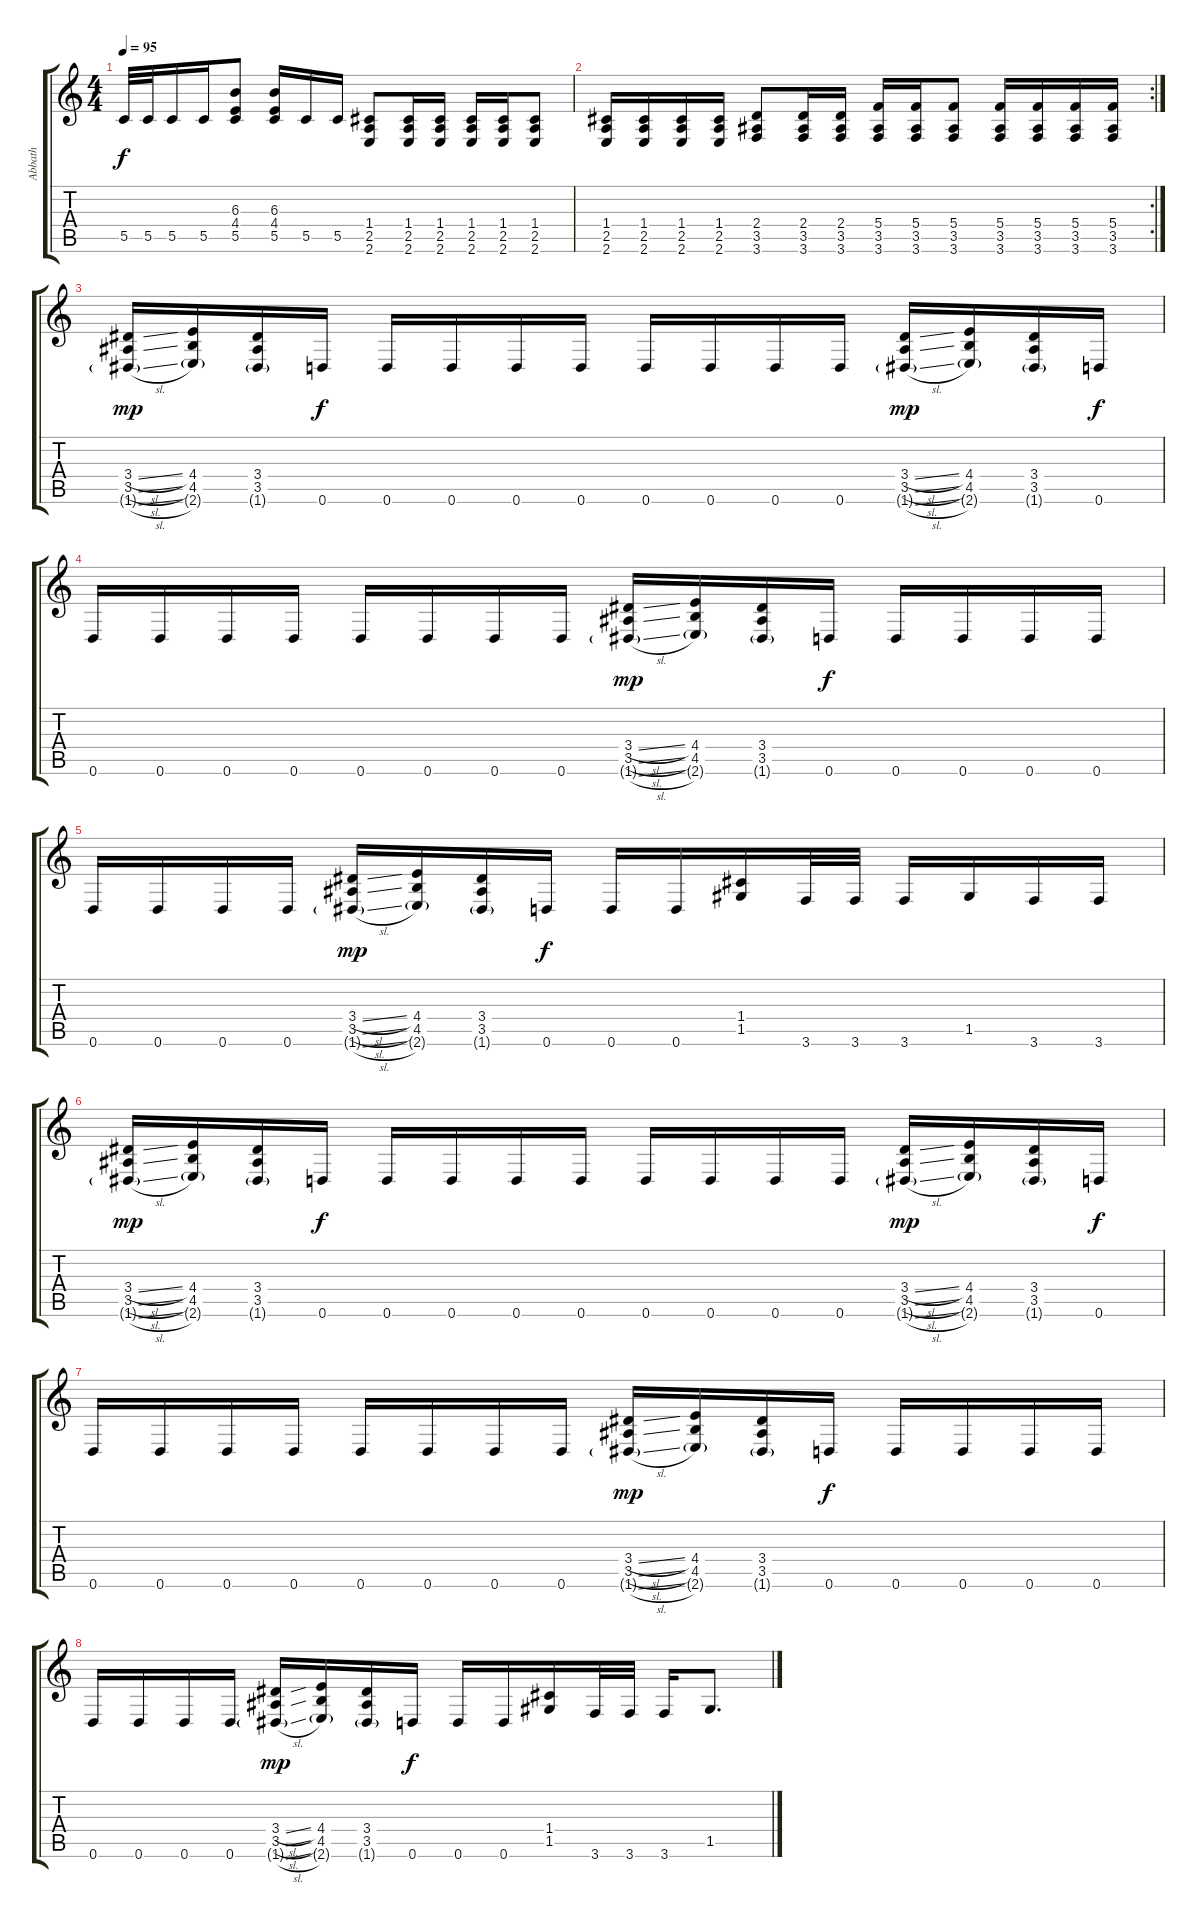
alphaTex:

\track ("Abbath" "Abbath") {instrument distortionguitar}
\staff {score tabs}
\tuning (D4 A3 F3 C3 G2 D2) {hide}
\ts (4 4)
\tempo 95
\clef g2
\ks c
5.5.32{dy f} 5.5.32 5.5.16 5.5.16 (6.3 4.4 5.5).8 (6.3 4.4 5.5).16 5.5.16 5.5.16 (1.4 2.5 2.6).8 (1.4 2.5 2.6).16 (1.4 2.5 2.6).16 (1.4 2.5 2.6).16 (1.4 2.5 2.6).16 (1.4 2.5 2.6).8 |
\rc 2
(1.4 2.5 2.6).16 (1.4 2.5 2.6).16 (1.4 2.5 2.6).16 (1.4 2.5 2.6).16 (2.4 3.5 3.6).8 (2.4 3.5 3.6).16 (2.4 3.5 3.6).16 (5.4 3.5 3.6).16 (5.4 3.5 3.6).16 (5.4 3.5 3.6).8 (5.4 3.5 3.6).16 (5.4 3.5 3.6).16 (5.4 3.5 3.6).16 (5.4 3.5 3.6).16 |
(3.4{sl} 3.5{sl} 1.6{sl g}).16{dy mp} (4.4 4.5 2.6{g}).16 (3.4 3.5 1.6{g}).16 0.6.16{dy f} 0.6.16 0.6.16 0.6.16 0.6.16 0.6.16 0.6.16 0.6.16 0.6.16 (3.4{sl} 3.5{sl} 1.6{sl g}).16{dy mp} (4.4 4.5 2.6{g}).16 (3.4 3.5 1.6{g}).16 0.6.16{dy f} |
0.6.16 0.6.16 0.6.16 0.6.16 0.6.16 0.6.16 0.6.16 0.6.16 (3.4{sl} 3.5{sl} 1.6{sl g}).16{dy mp} (4.4 4.5 2.6{g}).16 (3.4 3.5 1.6{g}).16 0.6.16{dy f} 0.6.16 0.6.16 0.6.16 0.6.16 |
0.6.16 0.6.16 0.6.16 0.6.16 (3.4{sl} 3.5{sl} 1.6{sl g}).16{dy mp} (4.4 4.5 2.6{g}).16 (3.4 3.5 1.6{g}).16 0.6.16{dy f} 0.6.16 0.6.16 (1.4 1.5).16 3.6.32 3.6.32 3.6.16 1.5.16 3.6.16 3.6.16 |
(3.4{sl} 3.5{sl} 1.6{sl g}).16{dy mp} (4.4 4.5 2.6{g}).16 (3.4 3.5 1.6{g}).16 0.6.16{dy f} 0.6.16 0.6.16 0.6.16 0.6.16 0.6.16 0.6.16 0.6.16 0.6.16 (3.4{sl} 3.5{sl} 1.6{sl g}).16{dy mp} (4.4 4.5 2.6{g}).16 (3.4 3.5 1.6{g}).16 0.6.16{dy f} |
0.6.16 0.6.16 0.6.16 0.6.16 0.6.16 0.6.16 0.6.16 0.6.16 (3.4{sl} 3.5{sl} 1.6{sl g}).16{dy mp} (4.4 4.5 2.6{g}).16 (3.4 3.5 1.6{g}).16 0.6.16{dy f} 0.6.16 0.6.16 0.6.16 0.6.16 |
0.6.16 0.6.16 0.6.16 0.6.16 (3.4{sl} 3.5{sl} 1.6{sl g}).16{dy mp} (4.4 4.5 2.6{g}).16 (3.4 3.5 1.6{g}).16 0.6.16{dy f} 0.6.16 0.6.16 (1.4 1.5).16 3.6.32 3.6.32 3.6.16 1.5.8{d}
